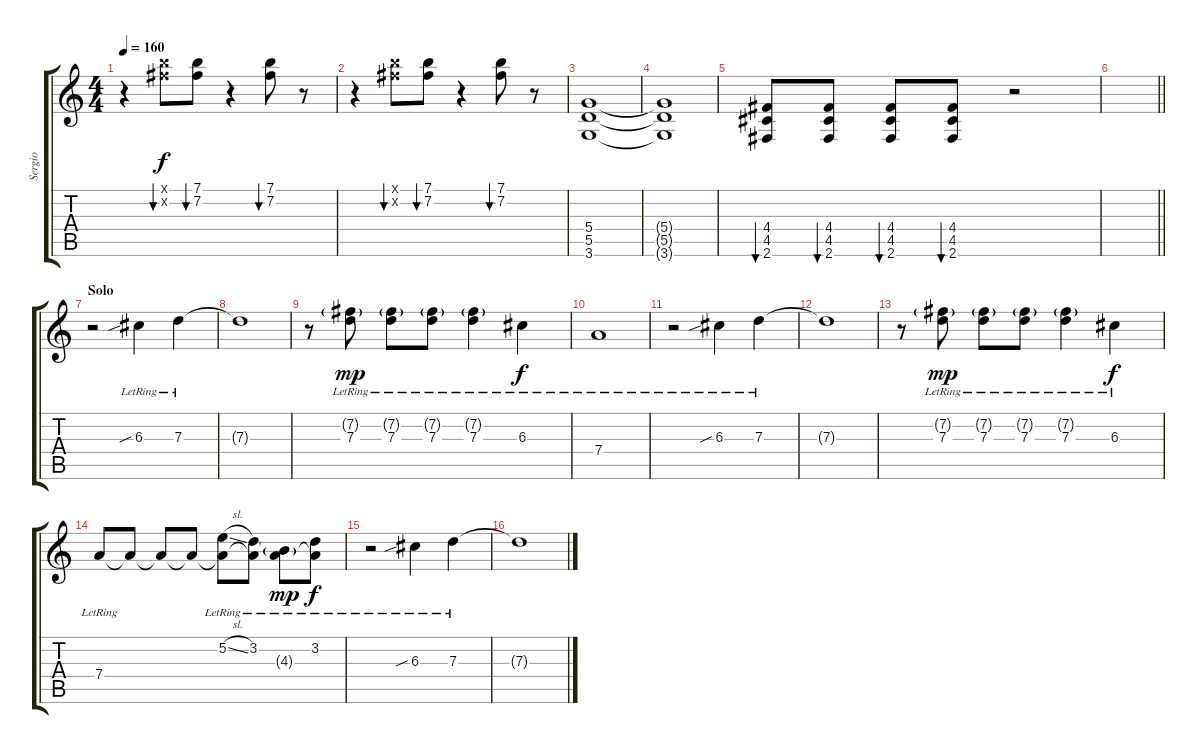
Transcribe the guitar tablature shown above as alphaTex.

\track ("Sergio " "Sergio ") {instrument electricguitarjazz}
\staff {score tabs}
\tuning (E4 B3 G3 D3 A2 E2) {hide}
\ts (4 4)
\tempo 160
\clef g2
\ks c
r.4{dy f volume 14 instrument electricguitarclean} (7.1{x} 7.2{x}).8{bu 120} (7.1 7.2).8{bu 240} r.4 (7.1 7.2).8{bu 240} r.8 |
r.4 (7.1{x} 7.2{x}).8{bu 120} (7.1 7.2).8{bu 240} r.4 (7.1 7.2).8{bu 240} r.8 |
(5.4 5.5 3.6).1{volume 13 instrument overdrivenguitar} |
(5.4{t} 5.5{t} 3.6{t}).1 |
(4.4 4.5 2.6).8{bu 60} (4.4 4.5 2.6).8{bu 60} (4.4 4.5 2.6).8{bu 60} (4.4 4.5 2.6).8{bu 60} r.2 |
\barLineRight lightlight
|
\section ("" "Solo")
r.2{volume 16 instrument electricguitarclean} 6.3{sib lr}.4 7.3{lr}.4 |
7.3{t}.1 |
r.8 (7.2{g lr} 7.3{lr}).8{dy mp} (7.2{g lr} 7.3{lr}).8 (7.2{g lr} 7.3{lr}).8 (7.2{g lr} 7.3{lr}).4 6.3{lr}.4{dy f} |
7.4{lr}.1 |
r.2 6.3{sib lr}.4 7.3{lr}.4 |
7.3{t}.1 |
r.8 (7.2{g lr} 7.3{lr}).8{dy mp} (7.2{g lr} 7.3{lr}).8 (7.2{g lr} 7.3{lr}).8 (7.2{g lr} 7.3{lr}).4 6.3{lr}.4{dy f} |
7.4{lr}.8 7.4{t}.8 7.4{t}.8 7.4{t}.8 (5.2{sl lr} 7.4{t}).8 (3.2{lr} 7.4{t}).8 (4.3{g lr} 7.4{t}).8{dy mp} (3.2{lr} 7.4{t}).8{dy f} |
r.2 6.3{sib lr}.4 7.3{lr}.4 |
7.3{t}.1
